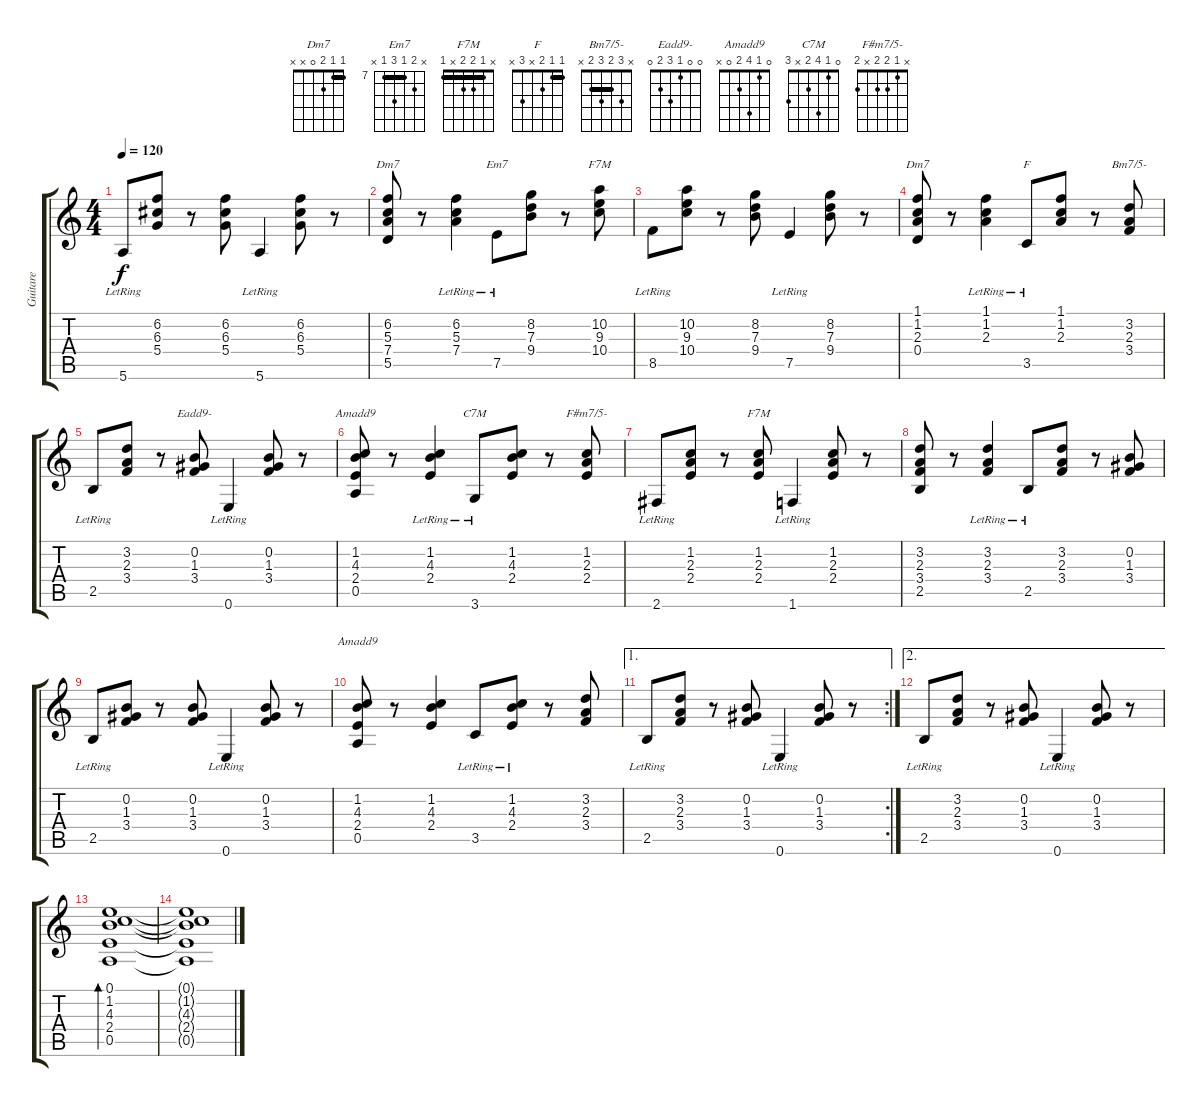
\track ("Guitare" "Guitare") {instrument acousticguitarnylon}
\staff {score tabs}
\tuning (E4 B3 G3 D3 A2 E2) {hide}
\chord ("Dm7" x 6 5 7 5 x) {firstfret 5 barre 5}
\chord ("Em7" x 8 7 9 7 x) {firstfret 7 barre 7}
\chord ("F7M" x 10 9 10 8 x) {firstfret 8}
\chord ("Dm7" 1 1 2 0 x x) {barre 1}
\chord ("F" 1 1 2 x 3 x) {barre 1}
\chord ("Bm7/5-" x 3 2 3 2 x) {barre 2}
\chord ("Eadd9-" 0 0 1 3 2 0)
\chord ("Amadd9" x 1 4 2 0 x)
\chord ("C7M" 0 1 4 2 x 3)
\chord ("F#m7/5-" x 1 2 2 x 2)
\chord ("F7M" x 1 2 2 x 1) {barre 1}
\chord ("Amadd9" 0 1 4 2 0 x)
\ts (4 4)
\tempo 120
\clef g2
\ks c
5.6{lr}.8{dy f} (6.2 6.3 5.4).8 r.8 (6.2 6.3 5.4).8 5.6{lr}.4 (6.2 6.3 5.4).8 r.8 |
(6.2 5.3 7.4 5.5).8{ch "Dm7"} r.8 (6.2{lr} 5.3{lr} 7.4{lr}).4 7.5{lr}.8{ch "Em7"} (8.2 7.3 9.4).8 r.8 (10.2 9.3 10.4).8{ch "F7M"} |
8.5{lr}.8 (10.2 9.3 10.4).8 r.8 (8.2 7.3 9.4).8 7.5{lr}.4 (8.2 7.3 9.4).8 r.8 |
(1.1 1.2 2.3 0.4).8{ch "Dm7"} r.8 (1.1{lr} 1.2{lr} 2.3{lr}).4 3.5{lr}.8{ch "F"} (1.1 1.2 2.3).8 r.8 (3.2 2.3 3.4).8{ch "Bm7/5-"} |
2.5{lr}.8 (3.2 2.3 3.4).8 r.8 (0.2 1.3 3.4).8{ch "Eadd9-"} 0.6{lr}.4 (0.2 1.3 3.4).8 r.8 |
(1.2 4.3 2.4 0.5).8{ch "Amadd9"} r.8 (1.2{lr} 4.3{lr} 2.4{lr}).4 3.6{lr}.8{ch "C7M"} (1.2 4.3 2.4).8 r.8 (1.2 2.3 2.4).8{ch "F#m7/5-"} |
2.6{lr}.8 (1.2 2.3 2.4).8 r.8 (1.2 2.3 2.4).8{ch "F7M"} 1.6{lr}.4 (1.2 2.3 2.4).8 r.8 |
(3.2 2.3 3.4 2.5).8 r.8 (3.2{lr} 2.3{lr} 3.4{lr}).4 2.5{lr}.8 (3.2 2.3 3.4).8 r.8 (0.2 1.3 3.4).8 |
2.5{lr}.8 (0.2 1.3 3.4).8 r.8 (0.2 1.3 3.4).8 0.6{lr}.4 (0.2 1.3 3.4).8 r.8 |
(1.2 4.3 2.4 0.5).8{ch "Amadd9"} r.8 (1.2 4.3 2.4).4 3.5{lr}.8 (1.2{lr} 4.3{lr} 2.4{lr}).8 r.8 (3.2 2.3 3.4).8 |
\ae 1
\rc 2
2.5{lr}.8 (3.2 2.3 3.4).8 r.8 (0.2 1.3 3.4).8 0.6{lr}.4 (0.2 1.3 3.4).8 r.8 |
\ae 2
2.5{lr}.8 (3.2 2.3 3.4).8 r.8 (0.2 1.3 3.4).8 0.6{lr}.4 (0.2 1.3 3.4).8 r.8 |
(0.1 1.2 4.3 2.4 0.5).1{bd 480} |
(0.1{t} 1.2{t} 4.3{t} 2.4{t} 0.5{t}).1
